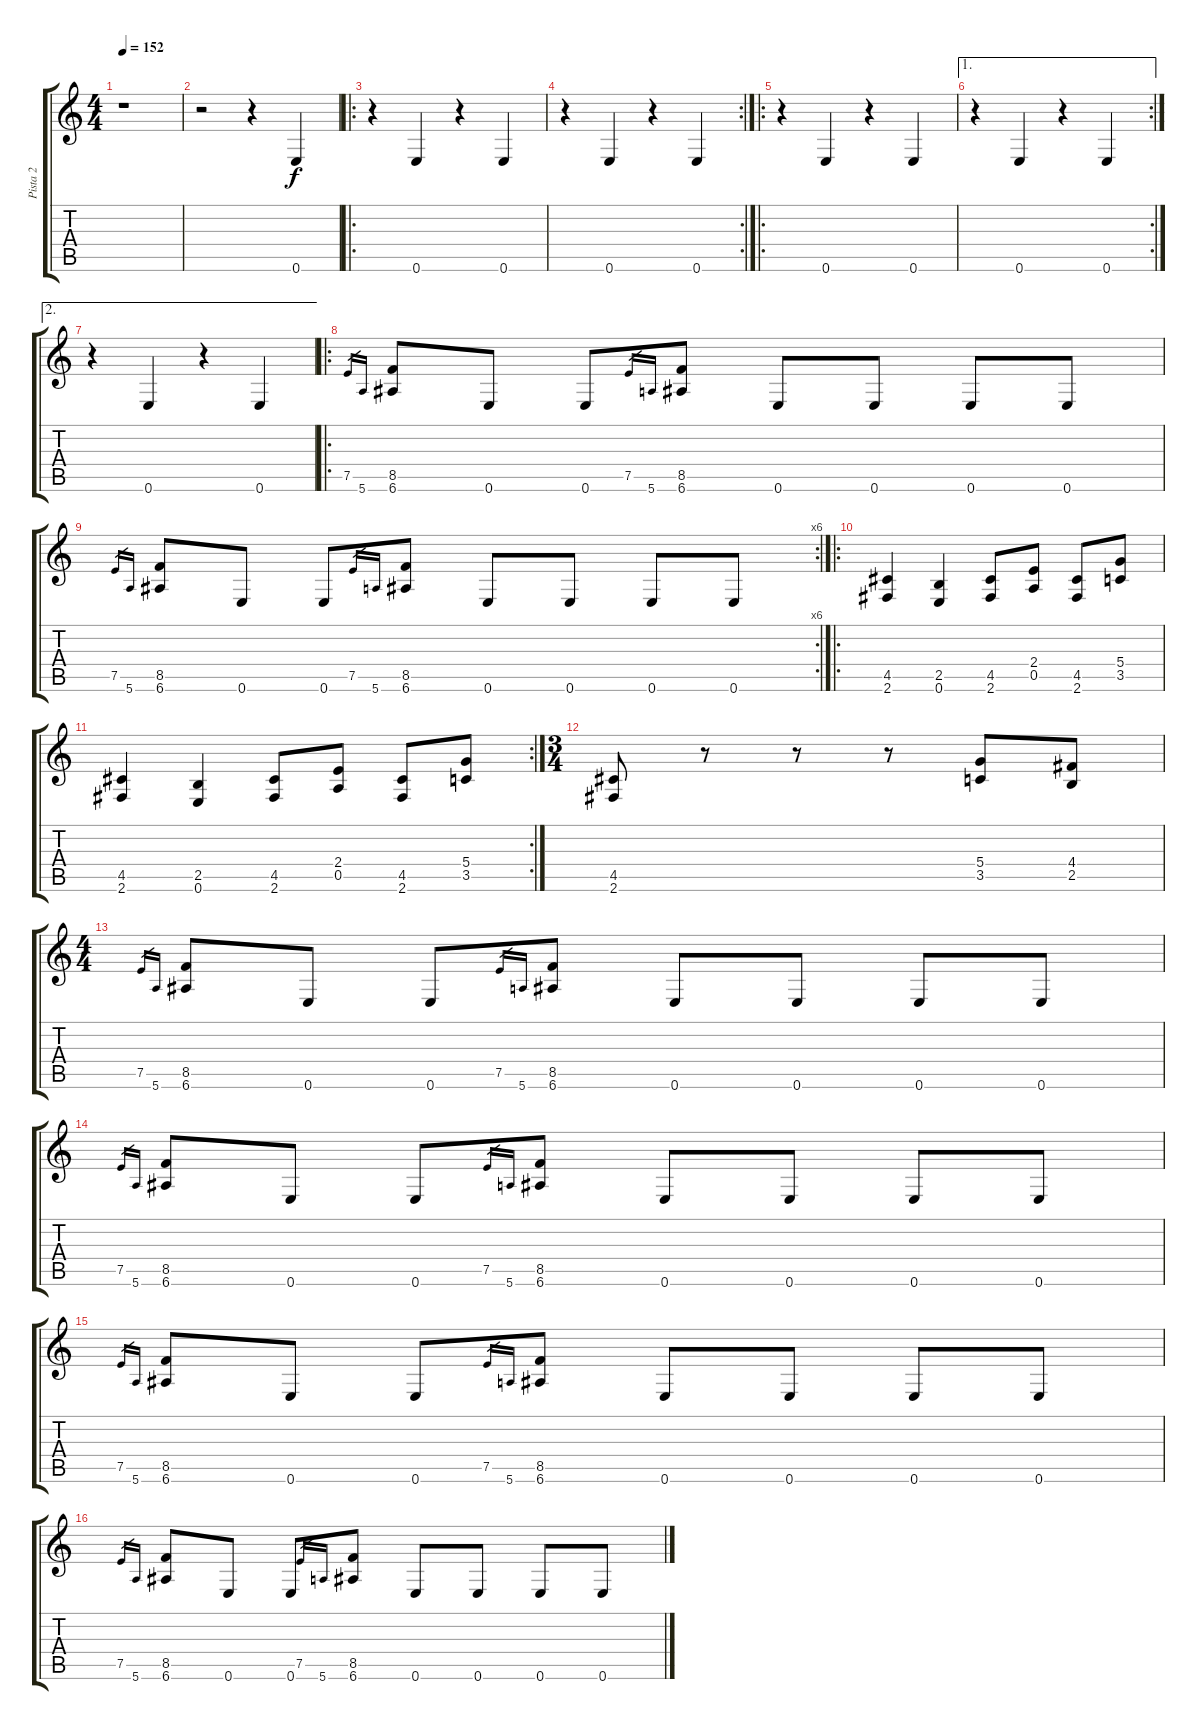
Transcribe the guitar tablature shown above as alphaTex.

\track ("Pista 2" "Pista 2") {instrument overdrivenguitar}
\staff {score tabs}
\tuning (E4 B3 G3 D3 A2 E2) {hide}
\ts (4 4)
\tempo 152
\clef g2
\ks c
r.1{dy f instrument overdrivenguitar} |
r.2 r.4 0.6.4 |
\ro
r.4 0.6.4 r.4 0.6.4 |
\rc 2
r.4 0.6.4 r.4 0.6.4 |
\ro
r.4 0.6.4 r.4 0.6.4 |
\ae 1
\rc 2
r.4 0.6.4 r.4 0.6.4 |
\ae 2
r.4 0.6.4 r.4 0.6.4 |
\ro
7.5.16{gr} 5.6.16{gr} (8.5 6.6).8 0.6.8 0.6.8 7.5.16{gr} 5.6.16{gr} (8.5 6.6).8 0.6.8 0.6.8 0.6.8 0.6.8 |
\rc 6
7.5.16{gr} 5.6.16{gr} (8.5 6.6).8 0.6.8 0.6.8 7.5.16{gr} 5.6.16{gr} (8.5 6.6).8 0.6.8 0.6.8 0.6.8 0.6.8 |
\ro
(4.5 2.6).4 (2.5 0.6).4 (4.5 2.6).8 (2.4 0.5).8 (4.5 2.6).8 (5.4 3.5).8 |
\rc 2
(4.5 2.6).4 (2.5 0.6).4 (4.5 2.6).8 (2.4 0.5).8 (4.5 2.6).8 (5.4 3.5).8 |
\ts (3 4)
(4.5 2.6).8 r.8 r.8 r.8 (5.4 3.5).8 (4.4 2.5).8 |
\ts (4 4)
7.5.16{gr} 5.6.16{gr} (8.5 6.6).8 0.6.8 0.6.8 7.5.16{gr} 5.6.16{gr} (8.5 6.6).8 0.6.8 0.6.8 0.6.8 0.6.8 |
7.5.16{gr} 5.6.16{gr} (8.5 6.6).8 0.6.8 0.6.8 7.5.16{gr} 5.6.16{gr} (8.5 6.6).8 0.6.8 0.6.8 0.6.8 0.6.8 |
7.5.16{gr} 5.6.16{gr} (8.5 6.6).8 0.6.8 0.6.8 7.5.16{gr} 5.6.16{gr} (8.5 6.6).8 0.6.8 0.6.8 0.6.8 0.6.8 |
7.5.16{gr} 5.6.16{gr} (8.5 6.6).8 0.6.8 0.6.8 7.5.16{gr} 5.6.16{gr} (8.5 6.6).8 0.6.8 0.6.8 0.6.8 0.6.8
